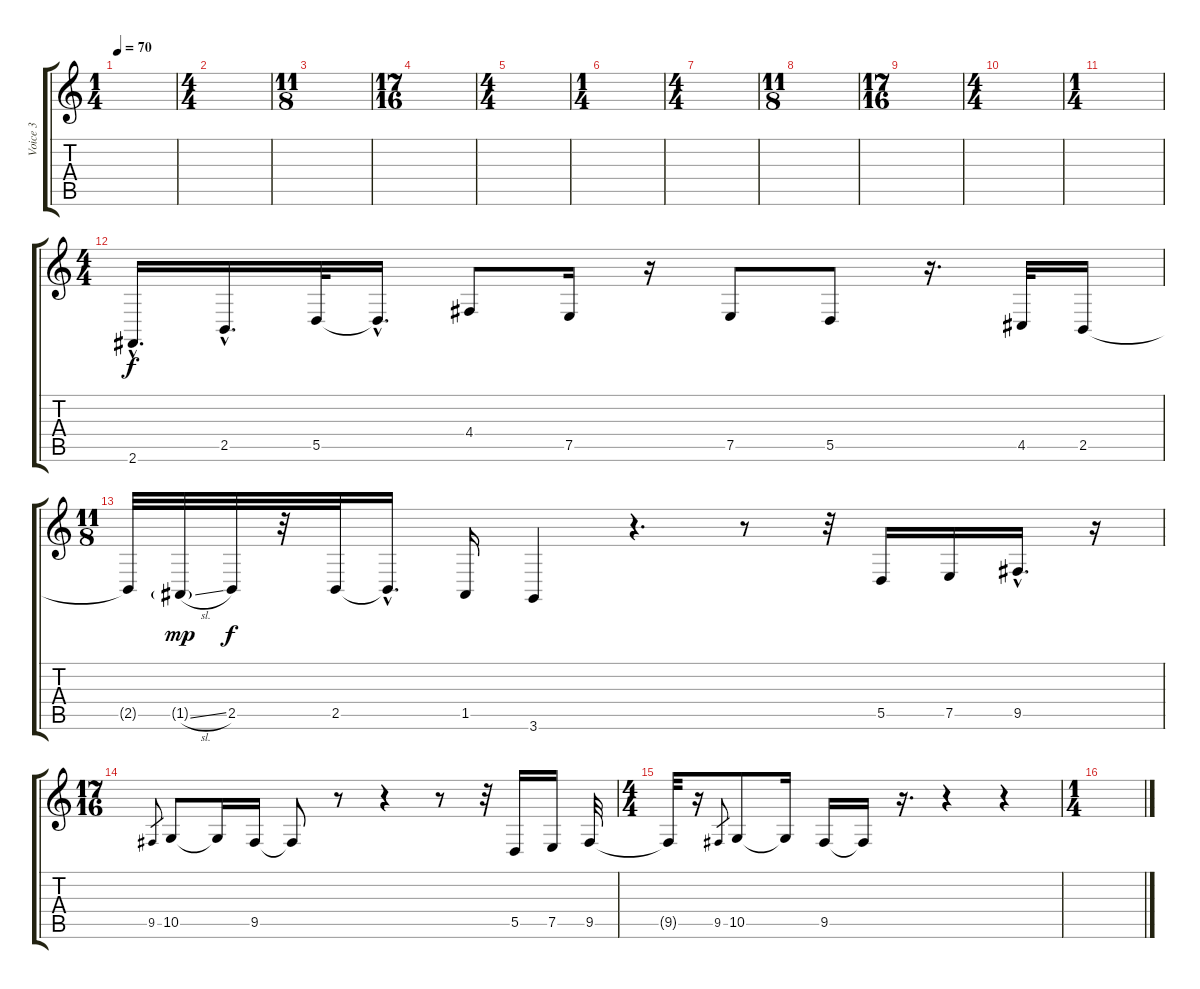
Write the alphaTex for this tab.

\track ("Voice 3" "Voice 3") {instrument clarinet}
\staff {score tabs}
\tuning (E4 B3 G3 D3 A2 E2) {hide}
\ts (1 4)
\section ("" "")
\tempo 70
\clef g2
\ks c
|
\ts (4 4)
|
\ts (11 8)
|
\ts (17 16)
|
\ts (4 4)
|
\ts (1 4)
|
\ts (4 4)
|
\ts (11 8)
|
\ts (17 16)
|
\ts (4 4)
|
\ts (1 4)
|
\ts (4 4)
2.6{hac}.16{d} 2.5{hac}.16{d} 5.5.32 5.5{hac t}.16{d} 4.4.8 7.5.16 r.16 7.5.8 5.5.8 r.16{d} 4.5.32 2.5.16 |
\ts (11 8)
2.5{t}.32 1.5{sl g}.32{dy mp} 2.5.32{dy f} r.32 2.5.32 2.5{hac t}.16{d} 1.5.16 3.6.4 r.4{d} r.8 r.32 5.5.16 7.5.16 9.5{hac}.16{d} r.16 |
\ts (17 16)
9.5.8{gr} 10.5.8 10.5{t}.16 9.5.16 9.5{t}.8 r.8 r.4 r.8 r.32 5.5.16 7.5.16 9.5.32 |
\ts (4 4)
9.5{t}.32 r.16 9.5.8{gr} 10.5.8 10.5{t}.16 9.5.16 9.5{t}.16 r.16{d} r.4 r.4 |
\ts (1 4)
